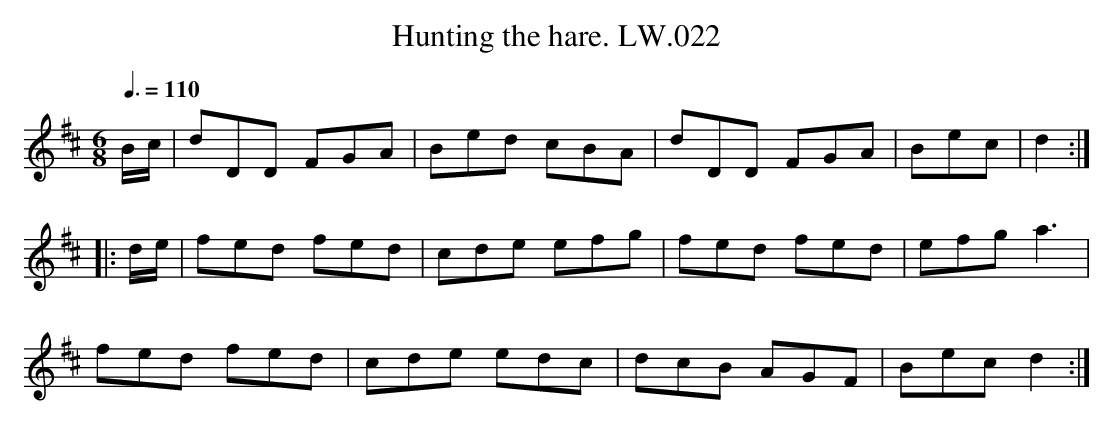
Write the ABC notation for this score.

X:1
T:Hunting the hare. LW.022
M:6/8
L:1/8
Q:3/8=110
K:D
B/c/ | dDD FGA | Bed cBA | dDD FGA | Bec | d2 :|
|:d/e/ | fed fed | cde efg | fed fed | efg a3 |
fed fed | cde edc | dcB AGF | Bec d2 :|
